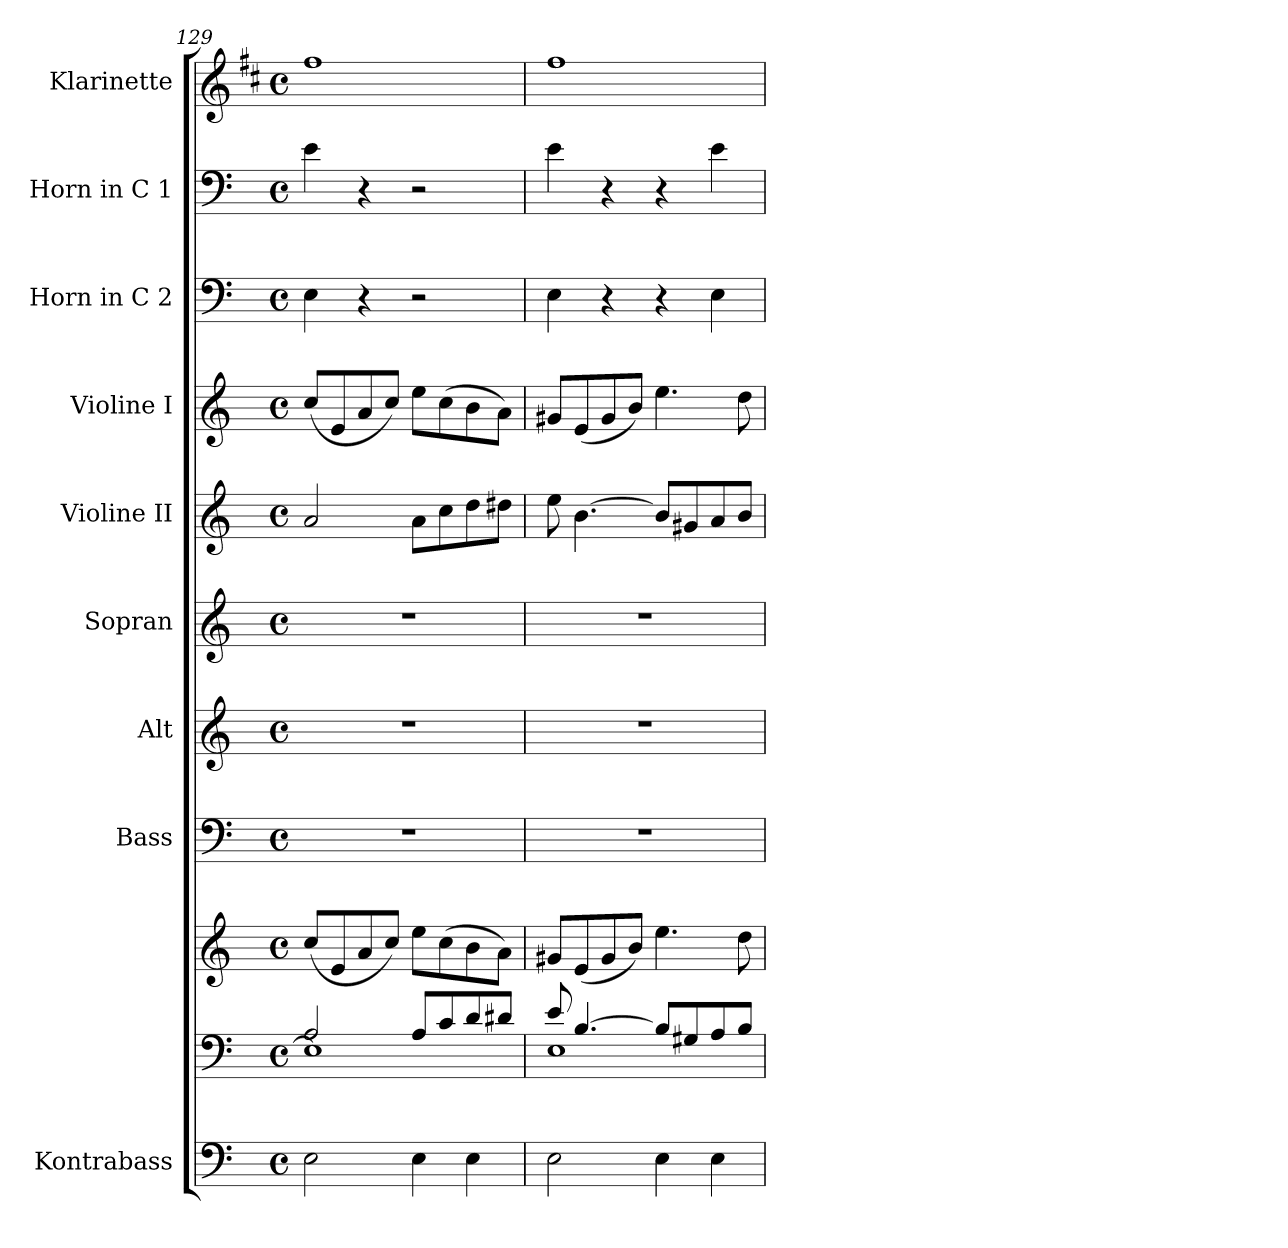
**kern	**kern	**kern	**kern	**kern	**kern	**kern	**kern	**kern	**kern	**kern
*part10	*part9	*part9	*part8	*part7	*part6	*part5	*part4	*part3	*part2	*part1
*staff11	*staff10	*staff9	*staff8	*staff7	*staff6	*staff5	*staff4	*staff3	*staff2	*staff1
*I"Kontrabass	*	*	*I"Bass	*I"Alt	*I"Sopran	*I"Violine II	*I"Violine I	*I"Horn in C 2	*I"Horn in C 1	*I"Klarinette
*I'Kb.	*	*	*I'B.	*I'A.	*I'S.	*I'Vl. II	*I'Vl. I	*I'Horn 2	*I'Horn 1	*I'Kl.
*clefF4	*clefF4	*clefG2	*clefF4	*clefG2	*clefG2	*clefG2	*clefG2	*clefF4	*clefF4	*clefG2
*ITrd7c12	*	*	*	*	*	*	*	*	*	*ITrd1c2
*k[]	*k[]	*k[]	*k[]	*k[]	*k[]	*k[]	*k[]	*k[]	*k[]	*k[]
*C:	*C:	*C:	*C:	*C:	*C:	*C:	*C:	*C:	*C:	*C:
*M4/4	*M4/4	*M4/4	*M4/4	*M4/4	*M4/4	*M4/4	*M4/4	*M4/4	*M4/4	*M4/4
*met(c)	*met(c)	*met(c)	*met(c)	*met(c)	*met(c)	*met(c)	*met(c)	*met(c)	*met(c)	*met(c)
=129	=129	=129	=129	=129	=129	=129	=129	=129	=129	=129
*	*^	*	*	*	*	*	*	*	*	*
2EE\	2A/	1E]	(<8cc/L	1r	1r	1r	2a/	(<8cc/L	4E\	4e\	1ee
.	.	.	8e/	.	.	.	.	8e/	.	.	.
.	.	.	8a/	.	.	.	.	8a/	4r	4r	.
.	.	.	8cc/J)	.	.	.	.	8cc/J)	.	.	.
4EE\	8A/L	.	8ee\L	.	.	.	8a\L	8ee\L	2r	2r	.
.	8c/	.	(>8cc\	.	.	.	8cc\	(>8cc\	.	.	.
4EE\	8d/	.	8b\	.	.	.	8dd\	8b\	.	.	.
.	8d#X/J	.	8a\J)	.	.	.	8dd#X\J	8a\J)	.	.	.
!!LO:PB:g=z
=130	=130	=130	=130	=130	=130	=130	=130	=130	=130	=130	=130
2EE\	8e/	1E	8g#X/L	1r	1r	1r	8ee\	8g#X/L	4E\	4e\	1ee
.	[>4.B/	.	(<8e/	.	.	.	[4.b\	(<8e/	.	.	.
.	.	.	8g#/	.	.	.	.	8g#/	4r	4r	.
.	.	.	8b/J)	.	.	.	.	8b/J)	.	.	.
4EE\	8B/L]	.	4.ee\	.	.	.	8b/L]	4.ee\	4r	4r	.
.	8G#X/	.	.	.	.	.	8g#X/	.	.	.	.
4EE\	8A/	.	.	.	.	.	8a/	.	4E\	4e\	.
.	8B/J	.	8dd\	.	.	.	8b/J	8dd\	.	.	.
*	*v	*v	*	*	*	*	*	*	*	*	*
=	=	=	=	=	=	=	=	=	=	=
*-	*-	*-	*-	*-	*-	*-	*-	*-	*-	*-
